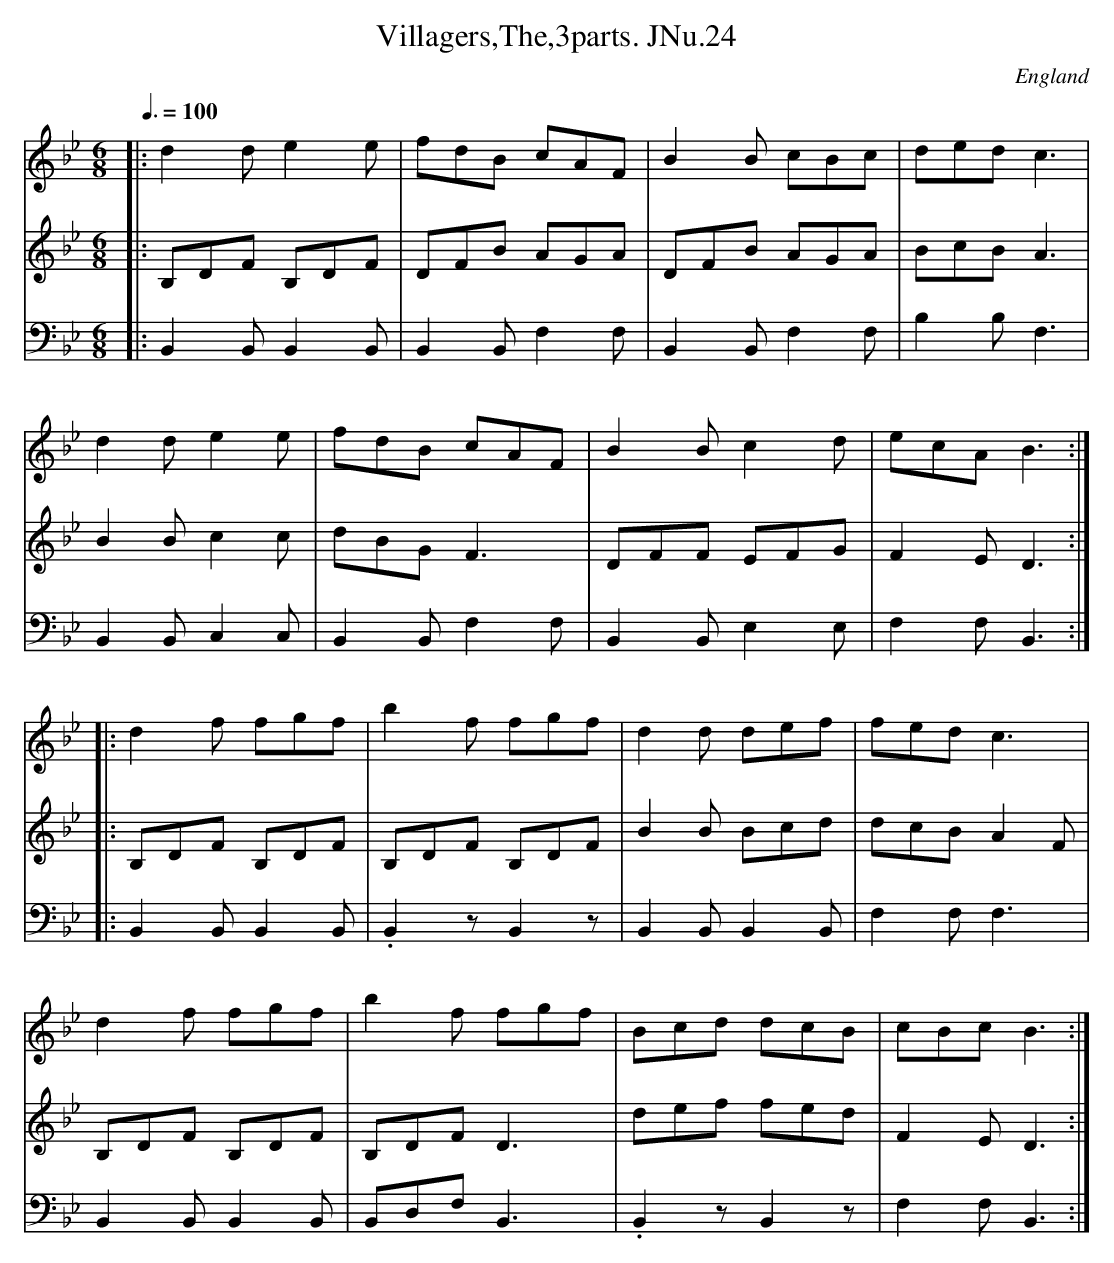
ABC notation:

X:1
T:Villagers,The,3parts. JNu.24
M:6/8
L:1/8
Q:3/8=100
O:England
V:1
V:2
V:3 clef=bass
K:Bb major
[V:1] |: d2d e2e | fdB cAF | B2B cBc | ded c3 |
[V:2] |: B,DF B,DF | DFB AGA | DFB AGA | BcBA3 |
[V:3] |: B,,2B,, B,,2B,, | B,,2B,, F,2F, | B,,2B,, F,2F, | B,2B, F,3 |
[V:1] d2d e2e | fdB cAF | B2B c2d | ecA B3 :|
[V:2] B2Bc2c | dBGF3 | DFF EFG | F2ED3 :|
[V:3] B,,2B,, C,2C, | B,,2B,, F,2F, | B,,2B,, E,2E, | F,2F, B,,3 :|
[V:1] |: d2f fgf | b2f fgf | d2d def | fed c3 |
[V:2] |: B,DF B,DF | B,DF B,DF | B2B Bcd | dcBA2F |
[V:3] |: B,,2B,, B,,2B,, | .B,,2z B,,2z | B,,2B,, B,,2B,, | F,2F, F,3 |
[V:1] d2f fgf | b2f fgf | Bcd dcB | cBc B3 :|
[V:2] B,DF B,DF | B,DF D3 | def fed | F2ED3 :|
[V:3] B,,2B,, B,,2B,, | B,,D,F, B,,3 | .B,,2z B,,2z | F,2F, B,,3 :|
